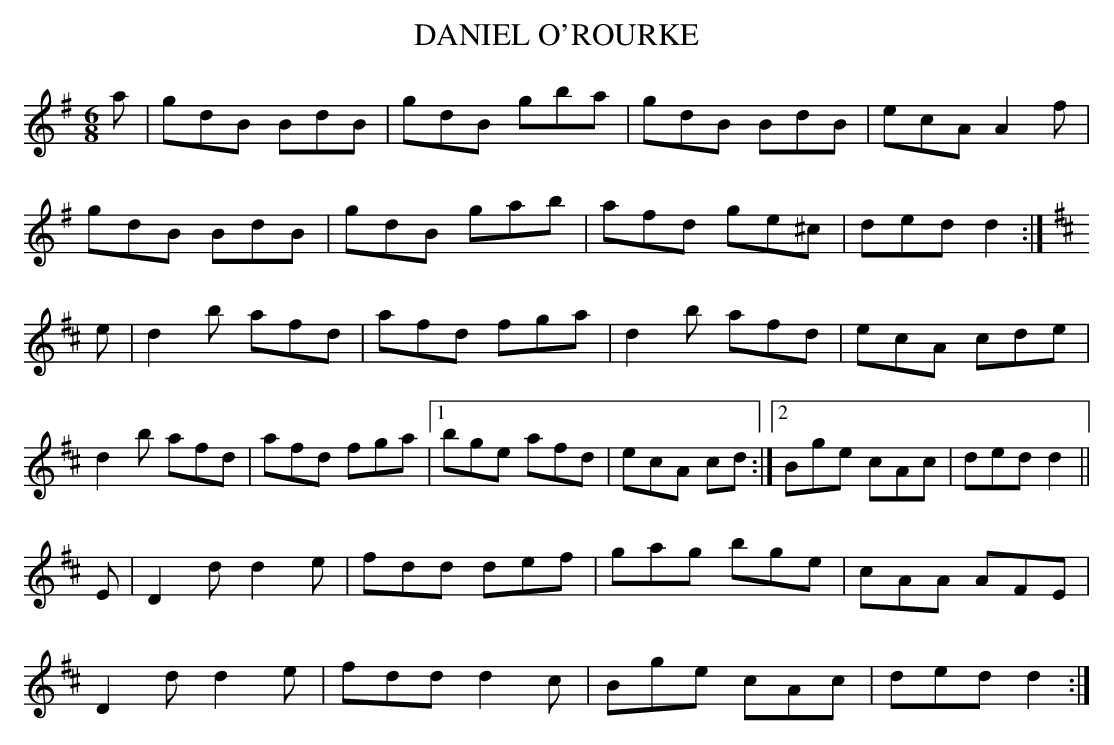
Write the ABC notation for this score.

X:1
T:DANIEL O'ROURKE
2 and 3 from G to D, since I'm pretty sure that's what's supposed to
happen after the "V of V" cadence in part 1 (apologies for the double
Dutch!)
except piccolos, I have appended a (suggested) alternate.
M:6/8
L:1/8
K:G
a|gdB BdB|gdB gba|gdB BdB|ecA A2f|
gdB BdB|gdB gab|afd ge^c|ded d2 :|
K:D
e|d2b afd|afd fga|d2b afd|ecA cde|
d2b afd|afd fga|1 bge afd|ecA cd :|\
[2 Bge cAc|ded d2||
E|D2d d2e|fdd def|gag bge|cAA AFE|
D2d d2e|fdd d2c|Bge cAc|ded d2 :|
